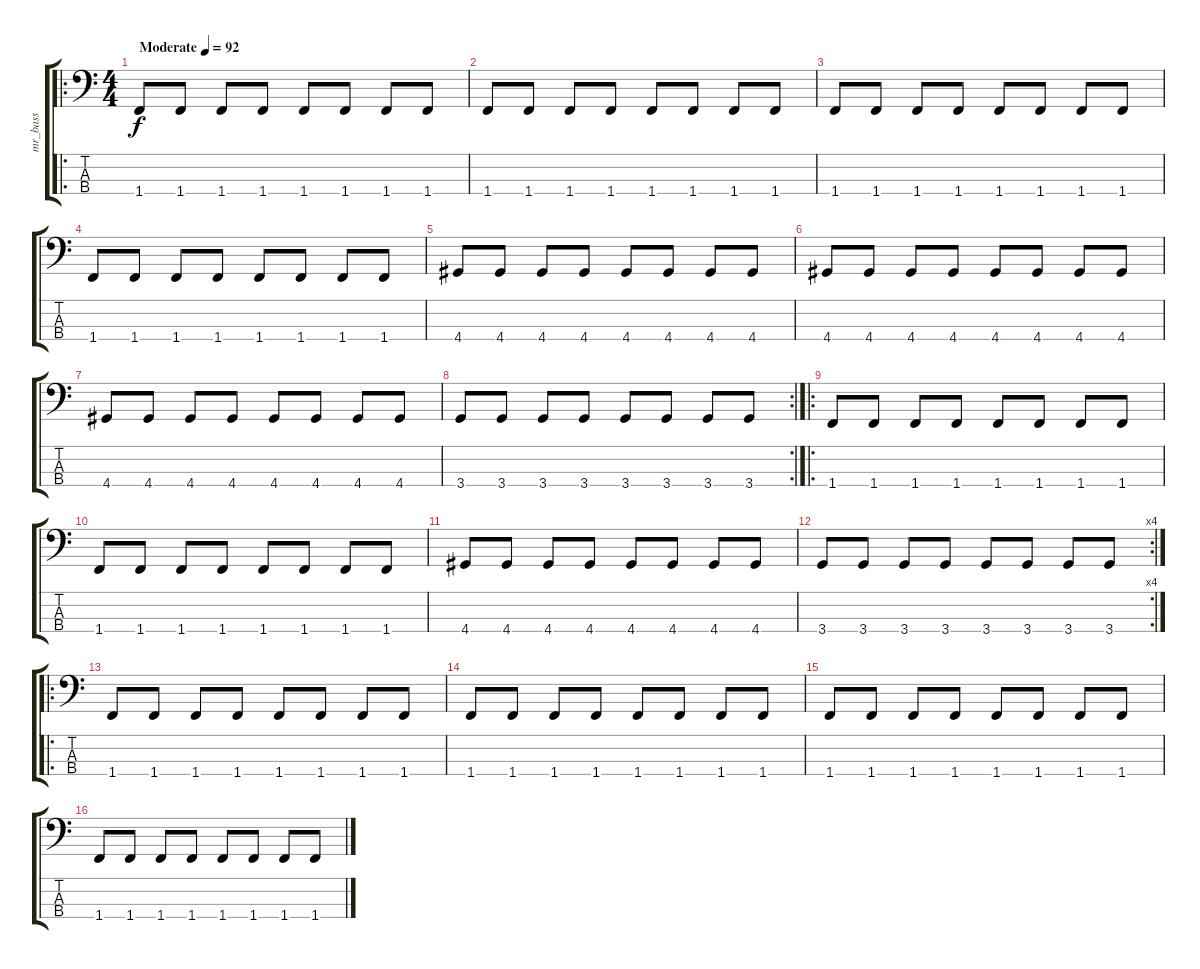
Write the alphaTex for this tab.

\track ("mr_bass" "mr_bass") {instrument electricbassfinger}
\staff {score tabs}
\tuning (G2 D2 A1 E1) {hide}
\ro
\ts (4 4)
\tempo (92 "Moderate")
\clef f4
\ks c
1.4.8{dy f instrument electricbassfinger} 1.4.8 1.4.8 1.4.8 1.4.8 1.4.8 1.4.8 1.4.8 |
1.4.8 1.4.8 1.4.8 1.4.8 1.4.8 1.4.8 1.4.8 1.4.8 |
1.4.8 1.4.8 1.4.8 1.4.8 1.4.8 1.4.8 1.4.8 1.4.8 |
1.4.8 1.4.8 1.4.8 1.4.8 1.4.8 1.4.8 1.4.8 1.4.8 |
4.4.8 4.4.8 4.4.8 4.4.8 4.4.8 4.4.8 4.4.8 4.4.8 |
4.4.8 4.4.8 4.4.8 4.4.8 4.4.8 4.4.8 4.4.8 4.4.8 |
4.4.8 4.4.8 4.4.8 4.4.8 4.4.8 4.4.8 4.4.8 4.4.8 |
\rc 2
3.4.8 3.4.8 3.4.8 3.4.8 3.4.8 3.4.8 3.4.8 3.4.8 |
\ro
1.4.8 1.4.8 1.4.8 1.4.8 1.4.8 1.4.8 1.4.8 1.4.8 |
1.4.8 1.4.8 1.4.8 1.4.8 1.4.8 1.4.8 1.4.8 1.4.8 |
4.4.8 4.4.8 4.4.8 4.4.8 4.4.8 4.4.8 4.4.8 4.4.8 |
\rc 4
3.4.8 3.4.8 3.4.8 3.4.8 3.4.8 3.4.8 3.4.8 3.4.8 |
\ro
1.4.8 1.4.8 1.4.8 1.4.8 1.4.8 1.4.8 1.4.8 1.4.8 |
1.4.8 1.4.8 1.4.8 1.4.8 1.4.8 1.4.8 1.4.8 1.4.8 |
1.4.8 1.4.8 1.4.8 1.4.8 1.4.8 1.4.8 1.4.8 1.4.8 |
1.4.8 1.4.8 1.4.8 1.4.8 1.4.8 1.4.8 1.4.8 1.4.8
